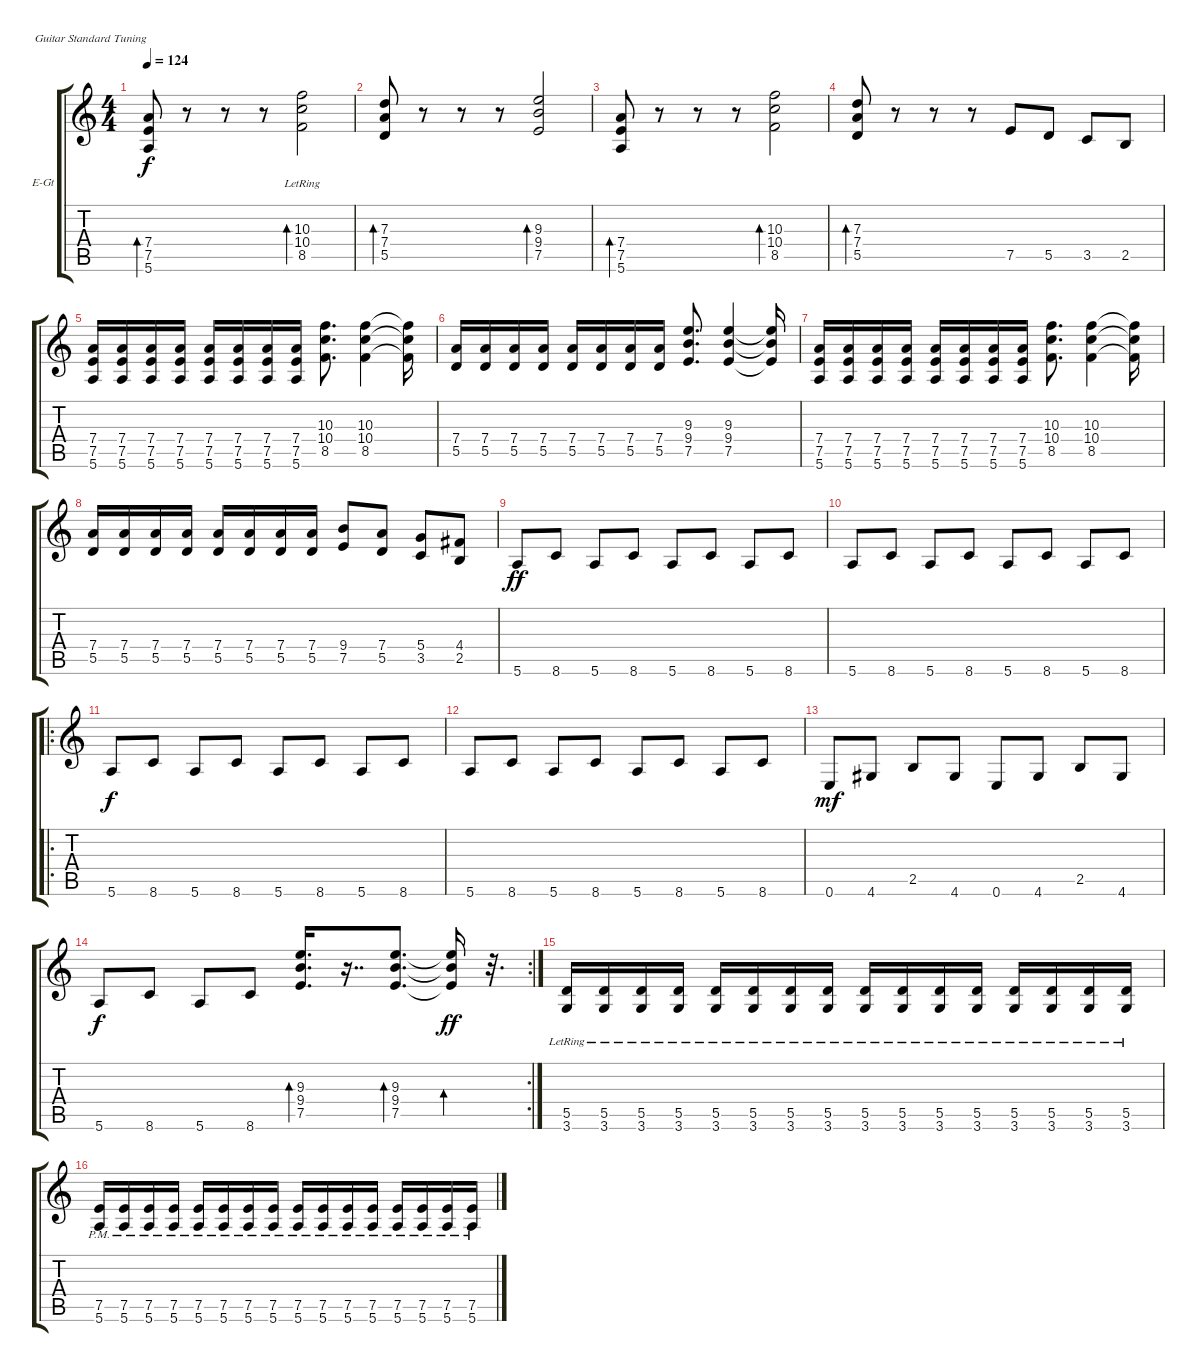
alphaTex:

\defaultSystemsLayout 4
\bracketExtendMode groupsimilarinstruments
\firstSystemTrackNameOrientation horizontal
\otherSystemsTrackNameOrientation horizontal
\track ("Electric Guitar" "E-Gt") {instrument overdrivenguitar}
\staff {score tabs}
\tuning (E4 B3 G3 D3 A2 E2)
\ts (4 4)
\tempo 124
\clef g2
\scale
0.509881
\ks c
(5.6 7.5 7.4).8{bd 47 dy f instrument overdrivenguitar} r.8 r.8 r.8 (8.5 10.4 10.3{lr}).2{bd 47} |
(5.5 7.4 7.3).8{bd 47} r.8 r.8 r.8 (7.5 9.4 9.3).2{bd 47} |
\scale
0.245059 (5.6 7.5 7.4).8{bd 47} r.8 r.8 r.8 (8.5 10.4 10.3).2{bd 47} |
\scale
0.245059 (5.5 7.4 7.3).8{bd 47} r.8 r.8 r.8 7.5.8 5.5.8 3.5.8 2.5.8 |
(5.6 7.5 7.4).16 (5.6 7.5 7.4).16 (5.6 7.5 7.4).16 (5.6 7.5 7.4).16 (5.6 7.5 7.4).16 (5.6 7.5 7.4).16 (5.6 7.5 7.4).16 (5.6 7.5 7.4).16 (8.5 10.4 10.3).8{d} (8.5 10.4 10.3).4 (8.5{t} 10.4{t} 10.3{t}).16 |
(5.5 7.4).16 (5.5 7.4).16 (5.5 7.4).16 (5.5 7.4).16 (5.5 7.4).16 (5.5 7.4).16 (5.5 7.4).16 (5.5 7.4).16 (7.5 9.4 9.3).8{d} (7.5 9.4 9.3).4 (7.5{t} 9.4{t} 9.3{t}).16 |
(5.6 7.5 7.4).16 (5.6 7.5 7.4).16 (5.6 7.5 7.4).16 (5.6 7.5 7.4).16 (5.6 7.5 7.4).16 (5.6 7.5 7.4).16 (5.6 7.5 7.4).16 (5.6 7.5 7.4).16 (8.5 10.4 10.3).8{d} (8.5 10.4 10.3).4 (8.5{t} 10.4{t} 10.3{t}).16 |
(5.5 7.4).16 (5.5 7.4).16 (5.5 7.4).16 (5.5 7.4).16 (5.5 7.4).16 (5.5 7.4).16 (5.5 7.4).16 (5.5 7.4).16 (7.5 9.4).8 (5.5 7.4).8 (3.5 5.4).8 (2.5 4.4).8 |
5.6.8{dy ff} 8.6.8 5.6.8 8.6.8 5.6.8 8.6.8 5.6.8 8.6.8 |
5.6.8 8.6.8 5.6.8 8.6.8 5.6.8 8.6.8 5.6.8 8.6.8 |
\ro
5.6.8{dy f} 8.6.8 5.6.8 8.6.8 5.6.8 8.6.8 5.6.8 8.6.8 |
5.6.8 8.6.8 5.6.8 8.6.8 5.6.8 8.6.8 5.6.8 8.6.8 |
0.6.8{dy mf} 4.6.8 2.5.8 4.6.8 0.6.8 4.6.8 2.5.8 4.6.8 |
\rc 2
5.6.8{dy f} 8.6.8 5.6.8 8.6.8 (7.5 9.4 9.3).16{d bd 114} r.16{dd} (7.5 9.4 9.3).8{d bd 114} (7.5{t} 9.4{t} 9.3{t}).16{bd 114 dy ff} r.32{d} |
(3.6{lr} 5.5{lr}).16 (3.6{lr} 5.5{lr}).16 (3.6{lr} 5.5{lr}).16 (3.6{lr} 5.5{lr}).16 (3.6{lr} 5.5{lr}).16 (3.6{lr} 5.5{lr}).16 (3.6{lr} 5.5{lr}).16 (3.6{lr} 5.5{lr}).16 (3.6{lr} 5.5{lr}).16 (3.6{lr} 5.5{lr}).16 (3.6{lr} 5.5{lr}).16 (3.6{lr} 5.5{lr}).16 (3.6{lr} 5.5{lr}).16 (3.6{lr} 5.5{lr}).16 (3.6{lr} 5.5{lr}).16 (3.6{lr} 5.5{lr}).16 |
(5.6{pm} 7.5{pm}).16 (5.6{pm} 7.5{pm}).16 (5.6{pm} 7.5{pm}).16 (5.6{pm} 7.5{pm}).16 (5.6{pm} 7.5{pm}).16 (5.6{pm} 7.5{pm}).16 (5.6{pm} 7.5{pm}).16 (5.6{pm} 7.5{pm}).16 (5.6{pm} 7.5{pm}).16 (5.6{pm} 7.5{pm}).16 (5.6{pm} 7.5{pm}).16 (5.6{pm} 7.5{pm}).16 (5.6{pm} 7.5{pm}).16 (5.6{pm} 7.5{pm}).16 (5.6{pm} 7.5{pm}).16 (5.6{pm} 7.5{pm}).16
